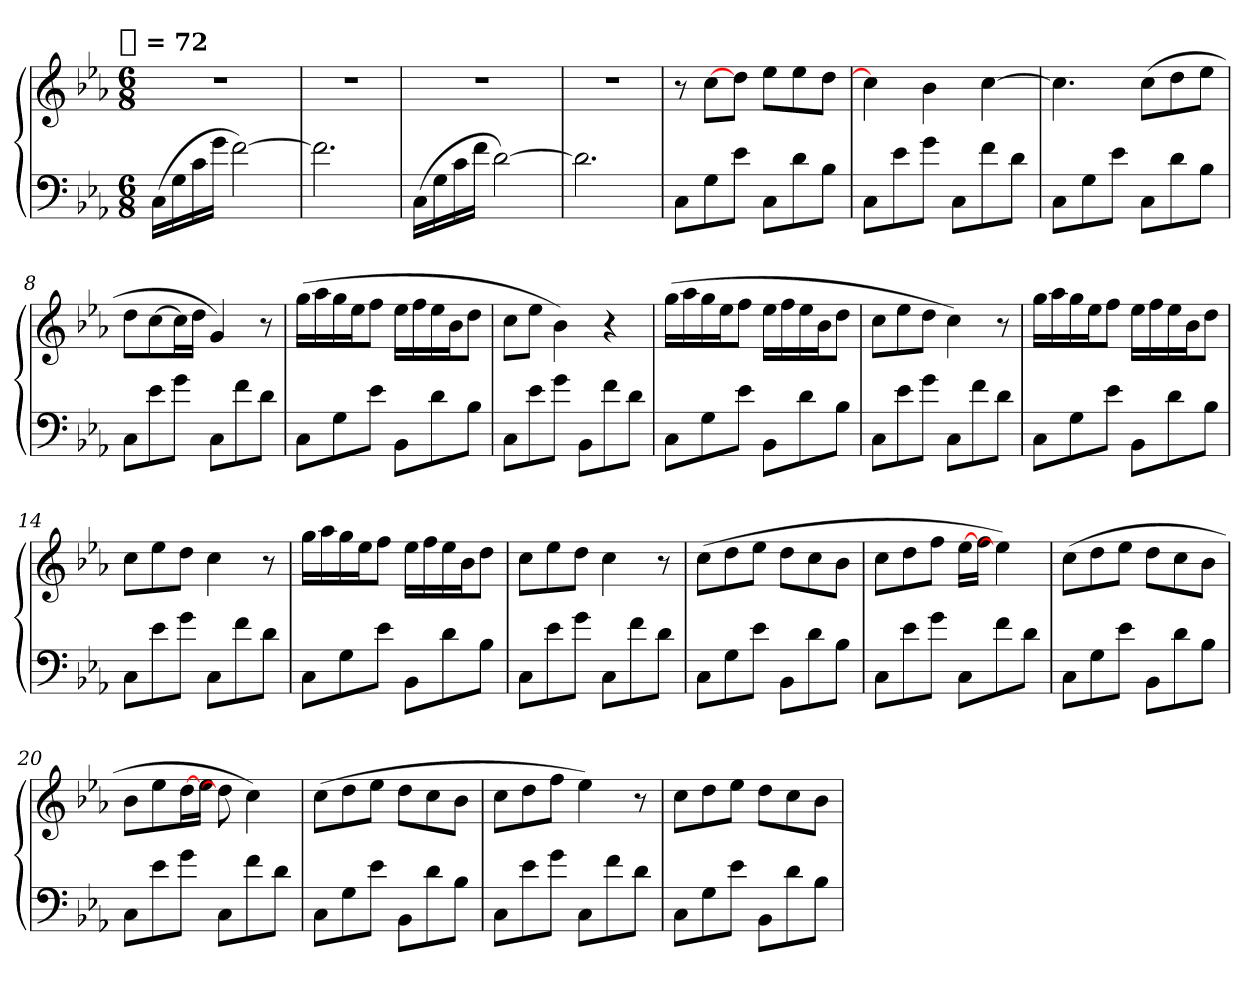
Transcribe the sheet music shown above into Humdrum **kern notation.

**kern	**kern
*part1	*part1
*staff2	*staff1
*clefF4	*clefG2
*k[b-e-a-]	*k[b-e-a-]
!!LO:TX:omd:t=[quarter] = 72
*M6/8	*M6/8
*MM72	*MM72
=1	=1
(16CLL	2.r
16G	.
16c	.
16gJJ	.
[2f)	.
=2	=2
2.f]	2.r
=3	=3
(16CLL	2.r
16G	.
16c	.
16fJJ	.
[2d)	.
=4	=4
2.d]	2.r
=5	=5
8CL	8r
8G	[8ccL
8e-J	8ddJ
8CL	8ee-L
8d	8ee-
8B-J	8ddJ
=6	=6
8CL	4cc]
8e-	.
8gJ	4b-
8CL	.
8f	[4cc
8dJ	.
=7	=7
8CL	4.cc]
8G	.
8e-J	.
8CL	(8ccL
8d	8dd
8B-J	8ee-J
!!LO:LB:g=z
=8	=8
8CL	8ddL
8e-	[8cc
8gJ	16ccL]
.	16ddJJ
8CL	4g)
8f	.
8dJ	8r
=9	=9
8CL	(16ggLL
.	16aa-
8G	16gg
.	16ee-J
8e-J	8ffJ
8BB-L	16ee-LL
.	16ff
8d	16ee-
.	16b-J
8B-J	8ddJ
=10	=10
8CL	8ccL
8e-	8ee-J
8gJ	4b-)
8BB-L	.
8f	4r
8dJ	.
=11	=11
8CL	(16ggLL
.	16aa-
8G	16gg
.	16ee-J
8e-J	8ffJ
8BB-L	16ee-LL
.	16ff
8d	16ee-
.	16b-J
8B-J	8ddJ
=12	=12
8CL	8ccL
8e-	8ee-
8gJ	8ddJ
8CL	4cc)
8f	.
8dJ	8r
!!LO:LB:g=z
=13	=13
8CL	16ggLL
.	16aa-
8G	16gg
.	16ee-J
8e-J	8ffJ
8BB-L	16ee-LL
.	16ff
8d	16ee-
.	16b-J
8B-J	8ddJ
=14	=14
8CL	8ccL
8e-	8ee-
8gJ	8ddJ
8CL	4cc
8f	.
8dJ	8r
=15	=15
8CL	16ggLL
.	16aa-
8G	16gg
.	16ee-J
8e-J	8ffJ
8BB-L	16ee-LL
.	16ff
8d	16ee-
.	16b-J
8B-J	8ddJ
=16	=16
8CL	8ccL
8e-	8ee-
8gJ	8ddJ
8CL	4cc
8f	.
8dJ	8r
=17	=17
8CL	(8ccL
8G	8dd
8e-J	8ee-J
8BB-L	8ddL
8d	8cc
8B-J	8b-J
!!LO:LB:g=z
=18	=18
8CL	8ccL
8e-	8dd
8gJ	8ffJ
8CL	[16ee-LL
.	16ffJJ
8f	4ee-])
8dJ	.
=19	=19
8CL	(8ccL
8G	8dd
8e-J	8ee-J
8BB-L	8ddL
8d	8cc
8B-J	8b-J
=20	=20
8CL	8b-L
8e-	8ee-
8gJ	[16ddL
.	16ee-JJ
8CL	8dd]
8f	4cc)
8dJ	.
=21	=21
8CL	(8ccL
8G	8dd
8e-J	8ee-J
8BB-L	8ddL
8d	8cc
8B-J	8b-J
=22	=22
8CL	8ccL
8e-	8dd
8gJ	8ffJ
8CL	4ee-)
8f	.
8dJ	8r
=23	=23
8CL	8ccL
8G	8dd
8e-J	8ee-J
8BB-L	8ddL
8d	8cc
8B-J	8b-J
=	=
*-	*-
